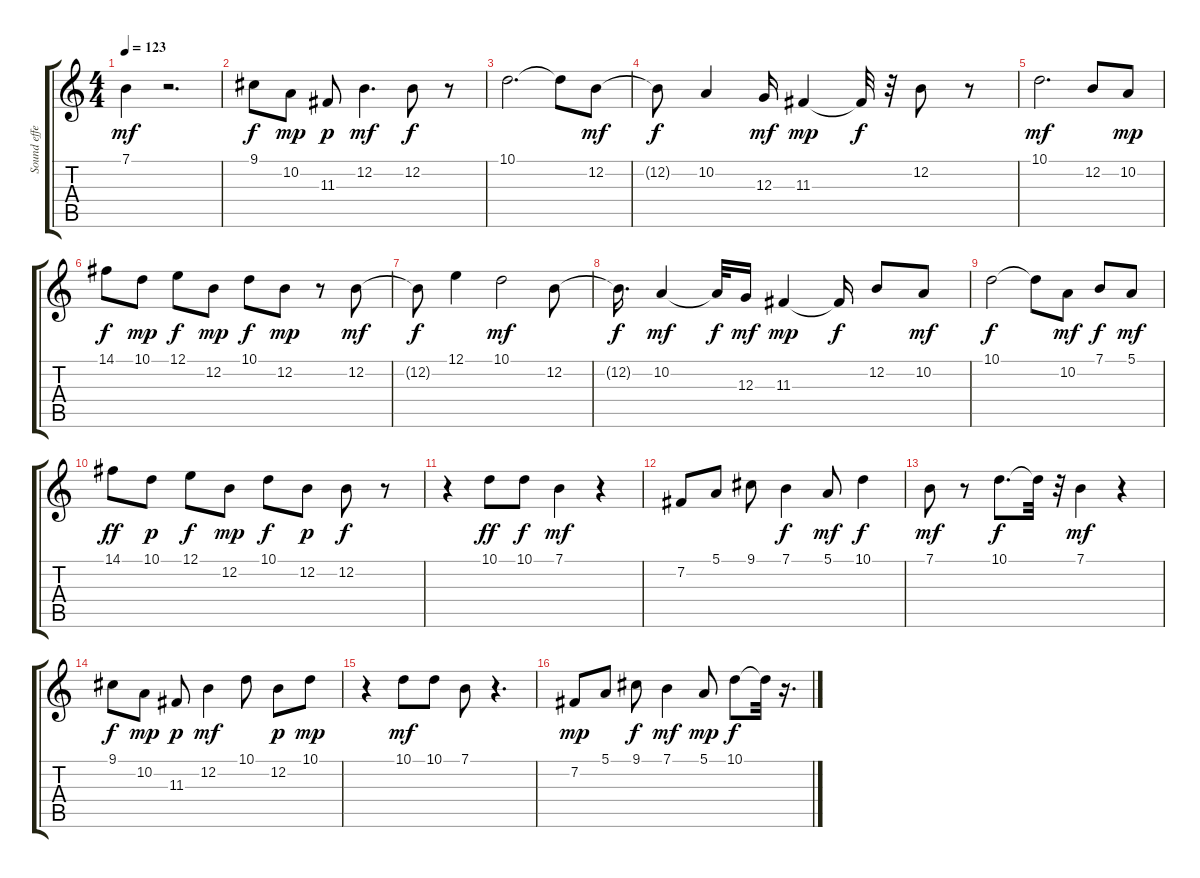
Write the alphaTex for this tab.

\track ("Sound effects" "Sound effe") {instrument lead3calliope}
\staff {score tabs}
\tuning (E4 B3 G3 D3 A2 E2) {hide}
\ts (4 4)
\tempo 123
\clef g2
\ks c
7.1.4{dy mf} r.2{d} |
9.1.8{dy f} 10.2.8{dy mp} 11.3.8{dy p} 12.2.4{d dy mf} 12.2.8{dy f} r.8 |
10.1.2{d} 10.1{t}.8 12.2.8{dy mf} |
12.2{t}.8{dy f} 10.2.4 12.3.16{dy mf} 11.3.4{dy mp} 11.3{t}.32{dy f} r.32 12.2.8 r.8 |
10.1.2{d dy mf} 12.2.8 10.2.8{dy mp} |
14.1.8{dy f} 10.1.8{dy mp} 12.1.8{dy f} 12.2.8{dy mp} 10.1.8{dy f} 12.2.8{dy mp} r.8 12.2.8{dy mf} |
12.2{t}.8{dy f} 12.1.4 10.1.2{dy mf} 12.2.8 |
12.2{t}.16{d dy f} 10.2.4{dy mf} 10.2{t}.32{dy f} 12.3.16{dy mf} 11.3.4{dy mp} 11.3{t}.16{dy f} 12.2.8 10.2.8{dy mf} |
10.1.2{dy f} 10.1{t}.8 10.2.8{dy mf} 7.1.8{dy f} 5.1.8{dy mf} |
14.1.8{dy ff} 10.1.8{dy p} 12.1.8{dy f} 12.2.8{dy mp} 10.1.8{dy f} 12.2.8{dy p} 12.2.8{dy f} r.8 |
r.4 10.1.8{dy ff} 10.1.8{dy f} 7.1.4{dy mf} r.4 |
7.2.8 5.1.8 9.1.8 7.1.4{dy f} 5.1.8{dy mf} 10.1.4{dy f} |
7.1.8{dy mf} r.8 10.1.8{d dy f} 10.1{t}.32 r.32 7.1.4{dy mf} r.4 |
9.1.8{dy f} 10.2.8{dy mp} 11.3.8{dy p} 12.2.4{dy mf} 10.1.8 12.2.8{dy p} 10.1.8{dy mp} |
r.4 10.1.8{dy mf} 10.1.8 7.1.8 r.4{d} |
7.2.8{dy mp} 5.1.8 9.1.8{dy f} 7.1.4{dy mf} 5.1.8{dy mp} 10.1.8{dy f} 10.1{t}.32 r.16{d}
